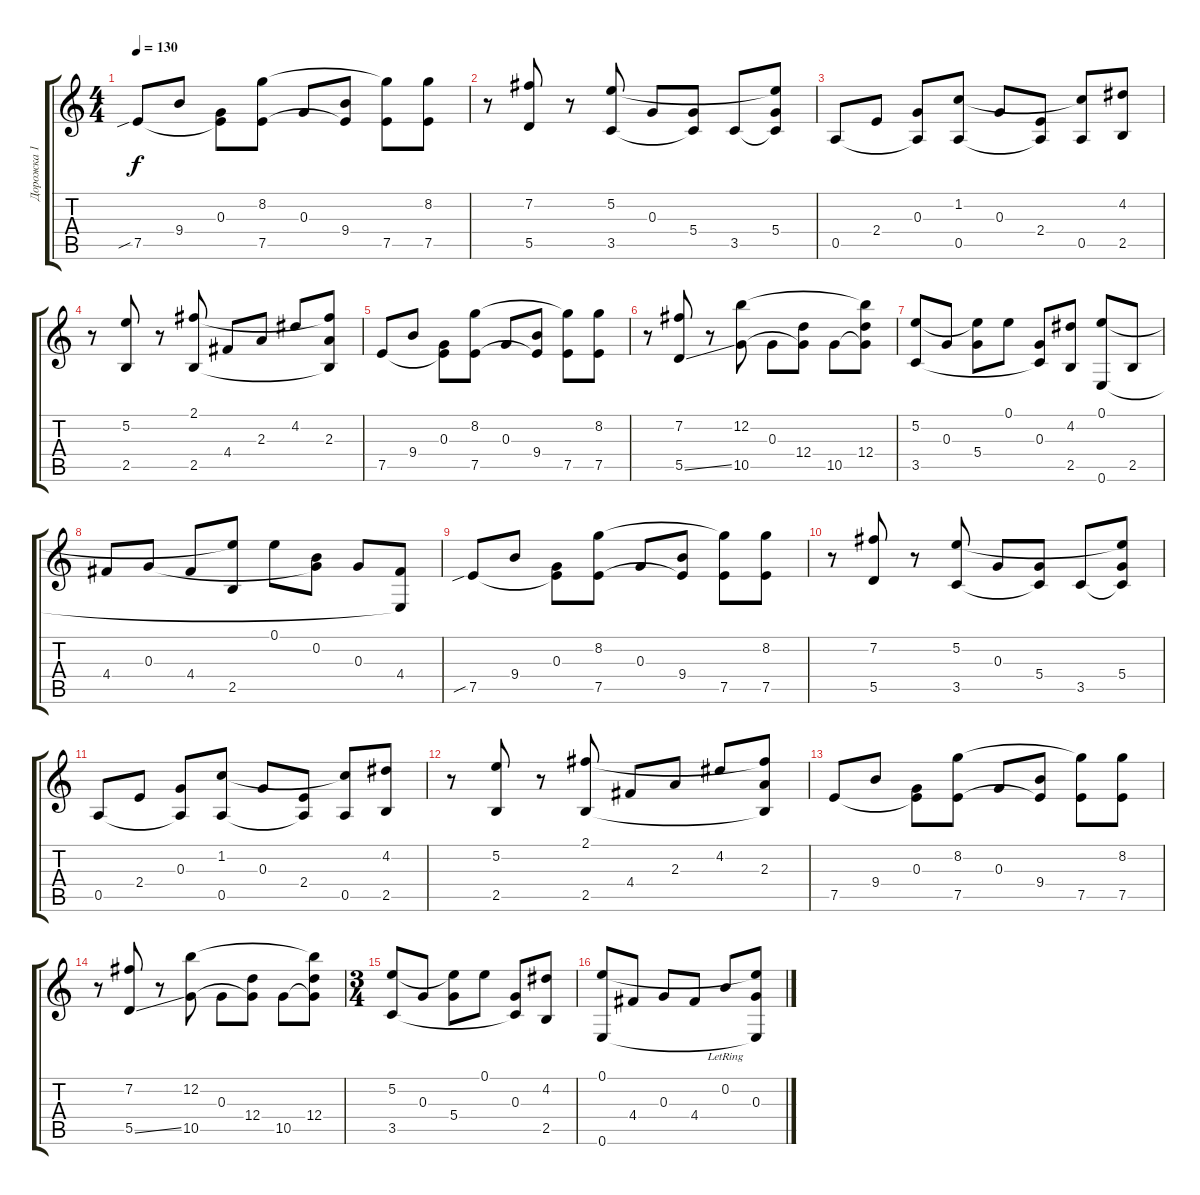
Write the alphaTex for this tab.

\track ("Дорожка 1" "Дорожка 1") {instrument acousticguitarnylon}
\staff {score tabs}
\tuning (E4 B3 G3 D3 A2 E2) {hide}
\ts (4 4)
\tempo 130
\clef g2
\ks c
7.5{sib}.8{dy f} 9.4.8 (0.3 7.5{t}).8 (8.2 7.5).8 0.3.8 (9.4 7.5{t}).8 (8.2{t} 7.5).8 (8.2 7.5).8 |
r.8 (7.2 5.5).8 r.8 (5.2 3.5).8 0.3.8 (5.4 3.5{t}).8 3.5.8 (5.2{t} 5.4 3.5{t}).8 |
0.5.8 2.4.8 (0.3 0.5{t}).8 (1.2 0.5).8 0.3.8 (2.4 0.5{t}).8 (1.2{t} 0.5).8 (4.2 2.5).8 |
r.8 (5.2 2.5).8 r.8 (2.1 2.5).8 4.4.8 2.3.8 4.2.8 (2.1{t} 2.3 2.5{t}).8 |
7.5.8 9.4.8 (0.3 7.5{t}).8 (8.2 7.5).8 0.3.8 (9.4 7.5{t}).8 (8.2{t} 7.5).8 (8.2 7.5).8 |
r.8 (7.2 5.5{ss}).8 r.8 (12.2 10.5).8 0.3.8 (12.4 10.5{t}).8 10.5.8 (12.2{t} 12.4 10.5{t}).8 |
(5.2 3.5).8 0.3.8 (5.2{t} 5.4).8 0.1.8 (0.3 3.5{t}).8 (4.2 2.5).8 (0.1 0.6).8 2.5.8 |
4.4.8 0.3.8 4.4.8 (0.1{t} 2.5).8 0.1.8 (0.2 0.3{t}).8 0.3.8 (4.4 0.6{t}).8 |
7.5{sib}.8 9.4.8 (0.3 7.5{t}).8 (8.2 7.5).8 0.3.8 (9.4 7.5{t}).8 (8.2{t} 7.5).8 (8.2 7.5).8 |
r.8 (7.2 5.5).8 r.8 (5.2 3.5).8 0.3.8 (5.4 3.5{t}).8 3.5.8 (5.2{t} 5.4 3.5{t}).8 |
0.5.8 2.4.8 (0.3 0.5{t}).8 (1.2 0.5).8 0.3.8 (2.4 0.5{t}).8 (1.2{t} 0.5).8 (4.2 2.5).8 |
r.8 (5.2 2.5).8 r.8 (2.1 2.5).8 4.4.8 2.3.8 4.2.8 (2.1{t} 2.3 2.5{t}).8 |
7.5.8 9.4.8 (0.3 7.5{t}).8 (8.2 7.5).8 0.3.8 (9.4 7.5{t}).8 (8.2{t} 7.5).8 (8.2 7.5).8 |
r.8 (7.2 5.5{ss}).8 r.8 (12.2 10.5).8 0.3.8 (12.4 10.5{t}).8 10.5.8 (12.2{t} 12.4 10.5{t}).8 |
\ts (3 4)
(5.2 3.5).8 0.3.8 (5.2{t} 5.4).8 0.1.8 (0.3 3.5{t}).8 (4.2 2.5).8 |
(0.1 0.6).8 4.4.8 0.3.8 4.4.8 0.2{lr}.8 (0.1{t} 0.3 0.6{t}).8
